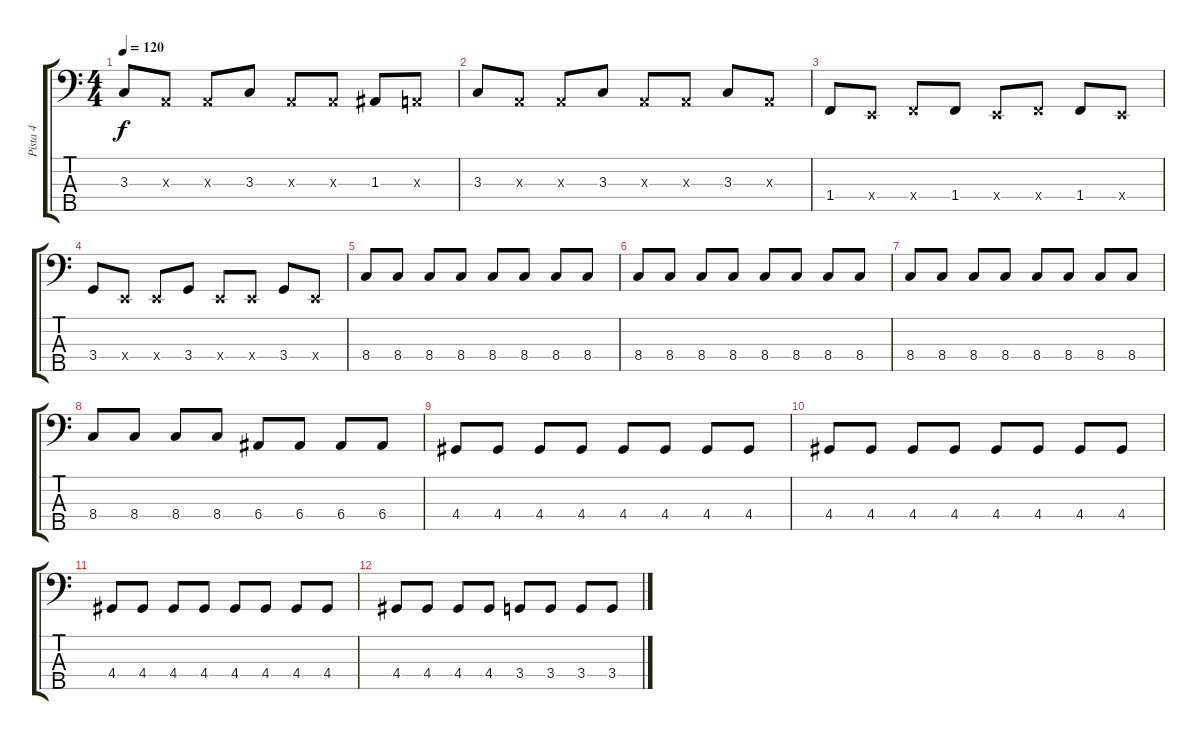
\track ("Pista 4" "Pista 4") {instrument electricbassfinger}
\staff {score tabs}
\tuning (G2 D2 A1 E1 B0) {hide}
\ts (4 4)
\tempo 120
\clef f4
\ks c
3.3.8{dy f} 0.3{x}.8 0.3{x}.8 3.3.8 0.3{x}.8 0.3{x}.8 1.3.8 0.3{x}.8 |
3.3.8 0.3{x}.8 0.3{x}.8 3.3.8 0.3{x}.8 0.3{x}.8 3.3.8 0.3{x}.8 |
1.4.8 0.4{x}.8 1.4{x}.8 1.4.8 0.4{x}.8 1.4{x}.8 1.4.8 0.4{x}.8 |
3.4.8 0.4{x}.8 0.4{x}.8 3.4.8 0.4{x}.8 0.4{x}.8 3.4.8 0.4{x}.8 |
8.4.8{volume 13} 8.4.8 8.4.8 8.4.8 8.4.8 8.4.8 8.4.8 8.4.8 |
8.4.8 8.4.8 8.4.8 8.4.8 8.4.8 8.4.8 8.4.8 8.4.8 |
8.4.8 8.4.8 8.4.8 8.4.8 8.4.8 8.4.8 8.4.8 8.4.8 |
8.4.8 8.4.8 8.4.8 8.4.8 6.4.8 6.4.8 6.4.8 6.4.8 |
4.4.8 4.4.8 4.4.8 4.4.8 4.4.8 4.4.8 4.4.8 4.4.8 |
4.4.8 4.4.8 4.4.8 4.4.8 4.4.8 4.4.8 4.4.8 4.4.8 |
4.4.8 4.4.8 4.4.8 4.4.8 4.4.8 4.4.8 4.4.8 4.4.8 |
4.4.8 4.4.8 4.4.8 4.4.8 3.4.8 3.4.8 3.4.8 3.4.8
